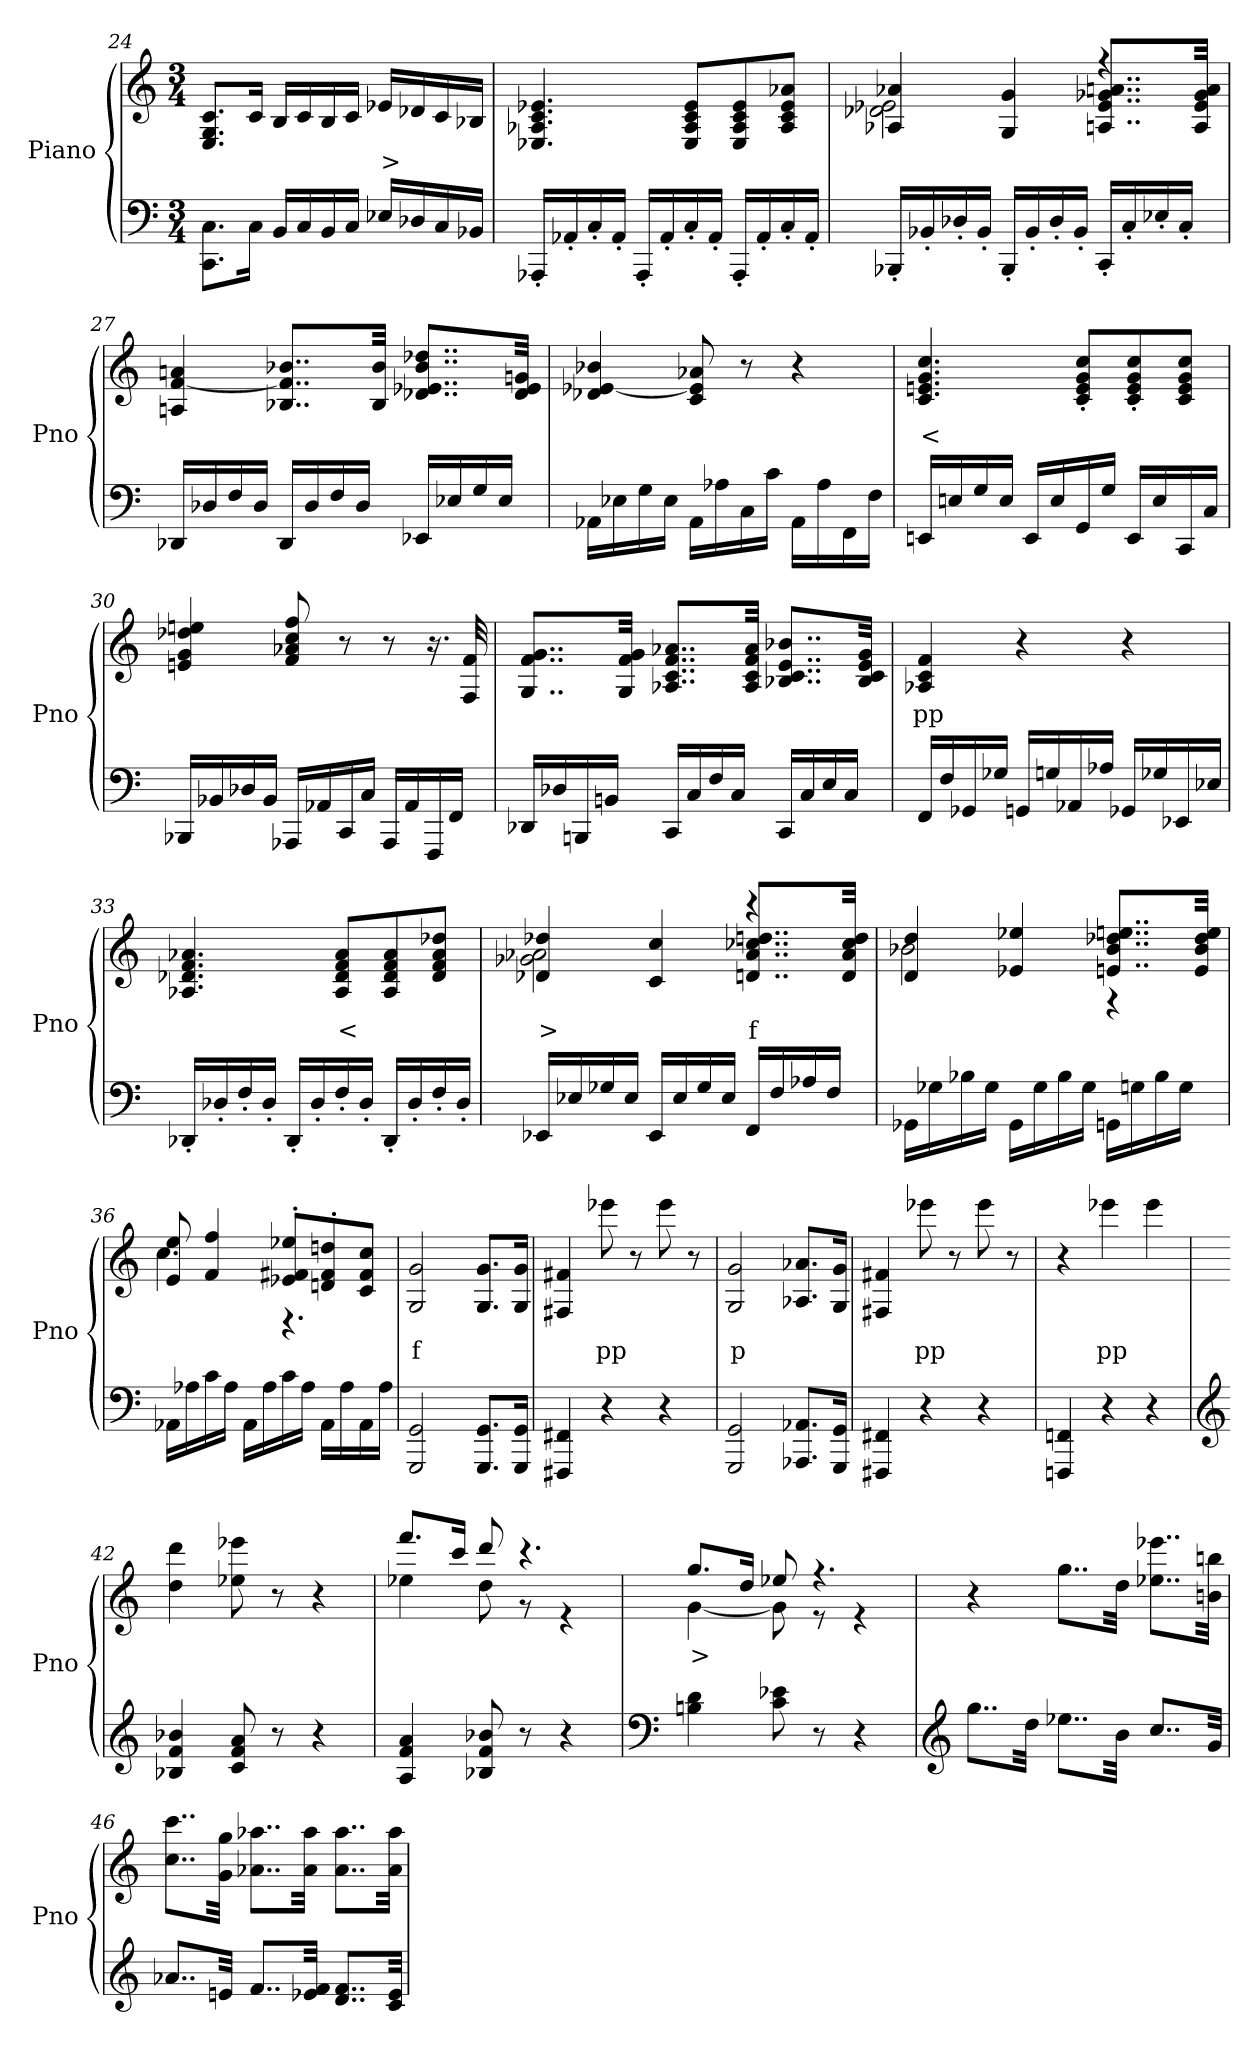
**kern	**kern	**text
*part2	*part1	*part1
*staff2	*staff1	*staff1
*I"Piano	*I"Piano	*
*I'Pno	*I'Pno	*
*clefF4	*clefG2	*
*k[]	*k[]	*
*M3/4	*M3/4	*
=24	=24	=24
8.CC\ 8.C\L	8.E/ 8.G/ 8.c/L	.
16C\Jk	16c/Jk	.
16BB/LL	16B/LL	.
16C/	16c/	.
16BB/	16B/	.
16C/JJ	16c/JJ	.
16E-X/LL	16e-X/LL	>
16D-X/	16d-X/	.
16C/	16c/	.
16BB-X/JJ	16B-X/JJ	.
=25	=25	=25
16AAA-X'/LL	4.E-X/ 4.A-X/ 4.c/ 4.e-X/	.
16AA-X'/	.	.
16C'/	.	.
16AA-'/JJ	.	.
16AAA-'/LL	.	.
16AA-'/	.	.
16C'/	8E-/ 8A-/ 8c/ 8e-/L	.
16AA-'/JJ	.	.
16AAA-'/LL	8E-/ 8A-/ 8c/ 8e-/	.
16AA-'/	.	.
16C'/	8A-/ 8c/ 8e-/ 8a-X/J	.
16AA-'/JJ	.	.
!!LO:PB:g=z
=26	=26	=26
*	*^	*
16BBB-X'/LL	4A-X/ 4a-X/	2d-X\ 2e-X\	.
16BB-X'/	.	.	.
16D-X'/	.	.	.
16BB-'/JJ	.	.	.
16BBB-'/LL	4G/ 4g/	.	.
16BB-'/	.	.	.
16D-'/	.	.	.
16BB-'/JJ	.	.	.
16CC'/LL	4r	8..An/ 8..e-/ 8..g-X/ 8..an/L	.
16C'/	.	.	.
16E-X'/	.	.	.
16C'/JJ	.	.	.
.	.	32A/ 32e-/ 32g-/ 32a/Jkk	.
*	*v	*v	*
=27	=27	=27
16DD-X/LL	4An/ [4f/ 4an/	.
16D-X/	.	.
16F/	.	.
16D-/JJ	.	.
16DD-/LL	8..B-X/ 8..f/] 8..b-X/L	.
16D-/	.	.
16F/	.	.
16D-/JJ	.	.
.	32B-/ 32b-/Jkk	.
16EE-X/LL	8..d-X/ 8..e-X/ 8..b-/ 8..dd-X/L	.
16E-X/	.	.
16G/	.	.
16E-/JJ	.	.
.	32d-/ 32e-/ 32gn/Jkk	.
=28	=28	=28
16AA-X\LL	4d-X/ [4e-X/ 4b-X/	.
16E-X\	.	.
16G\	.	.
16E-\JJ	.	.
16AA-\LL	8c/ 8e-/] 8a-X/	.
16A-X\	.	.
16C\	8r	.
16c\JJ	.	.
16AA-\LL	4r	.
16A-\	.	.
16FF\	.	.
16F\JJ	.	.
!!LO:LB:g=z
=29	=29	=29
16EEn/LL	4.c/ 4.en/ 4.g/ 4.cc/	<
16En/	.	.
16G/	.	.
16E/JJ	.	.
16EE/LL	.	.
16E/	.	.
16GG/	8c/' 8e/' 8g/' 8cc/'L	.
16G/JJ	.	.
16EE/LL	8c/' 8e/' 8g/' 8cc/'	.
16E/	.	.
16CC/	8c/ 8e/ 8g/ 8cc/J	.
16C/JJ	.	.
=30	=30	=30
16BBB-X/LL	4en/ 4g/ 4dd-X/ 4een/	.
16BB-X/	.	.
16D-X/	.	.
16BB-/JJ	.	.
16AAA-X/LL	8f/ 8a-X/ 8cc/ 8ff/	.
16AA-X/	.	.
16CC/	8r	.
16C/JJ	.	.
16AAA-/LL	8r	.
16AA-/	.	.
16FFF/	16.r	.
16FF/JJ	.	.
.	32F/ 32f/	.
=31	=31	=31
16DD-X/LL	8..G/ 8..f/ 8..g/L	.
16D-X/	.	.
16BBBn/	.	.
16BBn/JJ	.	.
.	32G/ 32f/ 32g/Jkk	.
16CC/LL	8..A-X/ 8..c/ 8..f/ 8..a-X/L	.
16C/	.	.
16F/	.	.
16C/JJ	.	.
.	32A-/ 32c/ 32f/ 32a-/Jkk	.
16CC/LL	8..B-X/ 8..c/ 8..e/ 8..b-X/L	.
16C/	.	.
16E/	.	.
16C/JJ	.	.
.	32B-/ 32c/ 32e/ 32g/Jkk	.
!!LO:LB:g=z
=32	=32	=32
16FF/LL	4A-X/ 4c/ 4f/	pp
16F/	.	.
16GG-X/	.	.
16G-X/JJ	.	.
16GGn/LL	4r	.
16Gn/	.	.
16AA-X/	.	.
16A-X/JJ	.	.
16GG-X/LL	4r	.
16G-X/	.	.
16EE-X/	.	.
16E-X/JJ	.	.
=33	=33	=33
16DD-X'/LL	4.A-X/ 4.d-X/ 4.f/ 4.a-X/	.
16D-X'/	.	.
16F'/	.	.
16D-'/JJ	.	.
16DD-'/LL	.	.
16D-'/	.	.
16F'/	8A-/ 8d-/ 8f/ 8a-/L	<
16D-'/JJ	.	.
16DD-'/LL	8A-/ 8d-/ 8f/ 8a-/	.
16D-'/	.	.
16F'/	8d-/ 8f/ 8a-/ 8dd-X/J	.
16D-'/JJ	.	.
=34	=34	=34
*	*^	*
16EE-X/LL	4d-X/ 4dd-X/	2g-X\ 2a-X\	>
16E-X/	.	.	.
16G-X/	.	.	.
16E-/JJ	.	.	.
16EE-/LL	4c/ 4cc/	.	.
16E-/	.	.	.
16G-/	.	.	.
16E-/JJ	.	.	.
16FF/LL	4r	8..dn/ 8..a-/ 8..cc-X/ 8..ddn/L	f
16F/	.	.	.
16A-X/	.	.	.
16F/JJ	.	.	.
.	.	32d/ 32a-/ 32cc-/ 32dd/Jkk	.
!!LO:LB:g=z	!!
=35	=35	=35	=35
16GG-X\LL	4d/ 4dd/	2b-X\	.
16G-X\	.	.	.
16B-X\	.	.	.
16G-\JJ	.	.	.
16GG-\LL	4e-X/ 4ee-X/	.	.
16G-\	.	.	.
16B-\	.	.	.
16G-\JJ	.	.	.
16GGn\LL	8..en/ 8..b-/ 8..dd-X/ 8..een/L	4r	.
16Gn\	.	.	.
16B-\	.	.	.
16G\JJ	.	.	.
.	32e/ 32b-/ 32dd-/ 32ee/Jkk	.	.
=36	=36	=36	=36
16AA-X\LL	8e/ 8ee/	4.cc\	.
16A-X\	.	.	.
16c\	4f/ 4ff/	.	.
16A-\JJ	.	.	.
16AA-\LL	.	.	.
16A-\	.	.	.
16c\	8e-X/' 8f#X/' 8ee-X/'L	4.r	.
16A-\JJ	.	.	.
16AA-\LL	8dn/' 8f#/' 8ddn/'	.	.
16A-\	.	.	.
16AA-\	8c/ 8f#/ 8cc/J	.	.
16A-\JJ	.	.	.
*	*v	*v	*
=37	=37	=37
2GGG/ 2GG/	2G/ 2g/	f
8.GGG/ 8.GG/L	8.G/ 8.g/L	.
16GGG/ 16GG/Jk	16G/ 16g/Jk	.
=38	=38	=38
4FFF#X/ 4FF#X/	4F#X/ 4f#X/	.
4r	8eee-X\	pp
.	8r	.
4r	8eee-\	.
.	8r	.
=39	=39	=39
2GGG/ 2GG/	2G/ 2g/	p
8.AAA-X/ 8.AA-X/L	8.A-X/ 8.a-X/L	.
16GGG/ 16GG/Jk	16G/ 16g/Jk	.
=40	=40	=40
4FFF#X/ 4FF#X/	4F#X/ 4f#X/	.
4r	8eee-X\	pp
.	8r	.
4r	8eee-\	.
.	8r	.
!!LO:LB:g=z
=41	=41	=41
4FFFn/ 4FFn/	4r	.
4r	4eee-X\	pp
4r	4eee-\	.
=42	=42	=42
*clefG2	*	*
4B-X/ 4f/ 4b-X/	4dd\ 4ddd\	.
8c/ 8f/ 8a/	8ee-X\ 8eee-X\	.
8r	8r	.
4r	4r	.
=43	=43	=43
*	*^	*
4A/ 4f/ 4a/	8.fff/L	4ee-X\	.
.	16ccc/Jk	.	.
8B-X/ 8f/ 8b-X/	8ddd/	8dd\	.
8r	4.r	8r	.
4r	.	4r	.
=44	=44	=44	=44
*clefF4	*	*	*
4Bn\ 4d\	8.gg/L	[4g\	>
.	16dd/Jk	.	.
8c\ 8e-X\	8ee-X/	8g\]	.
8r	4.r	8r	.
4r	.	4r	.
*	*v	*v	*
=45	=45	=45
*clefG2	*	*
8..gg\L	4r	.
32dd\Jkk	.	.
8..ee-X\L	8..gg\L	.
32b\Jkk	32dd\Jkk	.
8..cc/L	8..ee-X\ 8..eee-X\L	.
32g/Jkk	32bn\ 32bbn\Jkk	.
=46	=46	=46
8..a-X/L	8..cc\ 8..ccc\L	.
32en/Jkk	32g\ 32gg\Jkk	.
8..f/L	8..a-X\ 8..aa-X\L	.
32e-X/ 32f/Jkk	32a-\ 32aa-\Jkk	.
8..d/ 8..f/L	8..a-\ 8..aa-\L	.
32c/ 32e-/Jkk	32a-\ 32aa-\Jkk	.
=	=	=
*-	*-	*-
